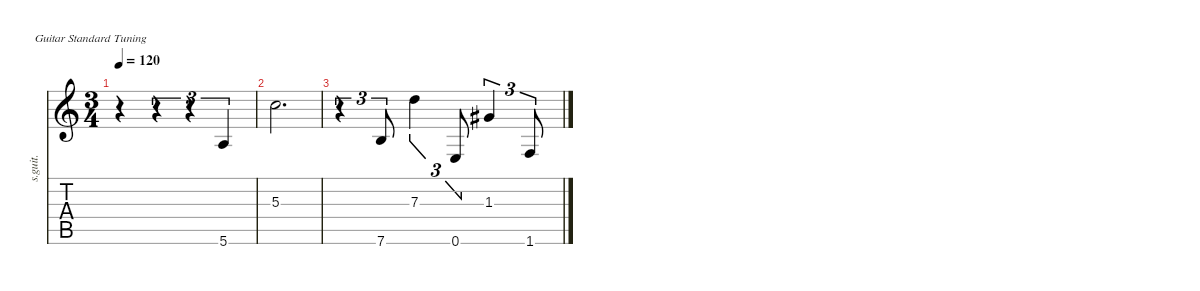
\defaultSystemsLayout 4
\hideDynamics
\bracketExtendMode nobrackets
\track ("Steel Guitar" "s.guit.") {instrument acousticguitarsteel}
\staff {score tabs}
\tuning (E4 B3 G3 D3 A2 E2)
\ts (3 4)
\beaming (8 2 2 2)
\tempo 120
\clef g2
\ks c
r.4{dy mf instrument acousticguitarsteel beam Down} r.4{tu (3 2) beam Down} r.4{tu (3 2) beam Down} 5.6.4{tu (3 2) beam Up} |
5.3.2{d beam Down} |
r.4{tu (3 2) beam Down} 7.6.8{tu (3 2) beam Up} 7.3.4{tu (3 2) beam Down} 0.6.8{tu (3 2) beam Up} 1.3{acc #}.4{tu (3 2) beam Up} 1.6.8{tu (3 2) beam Up}
